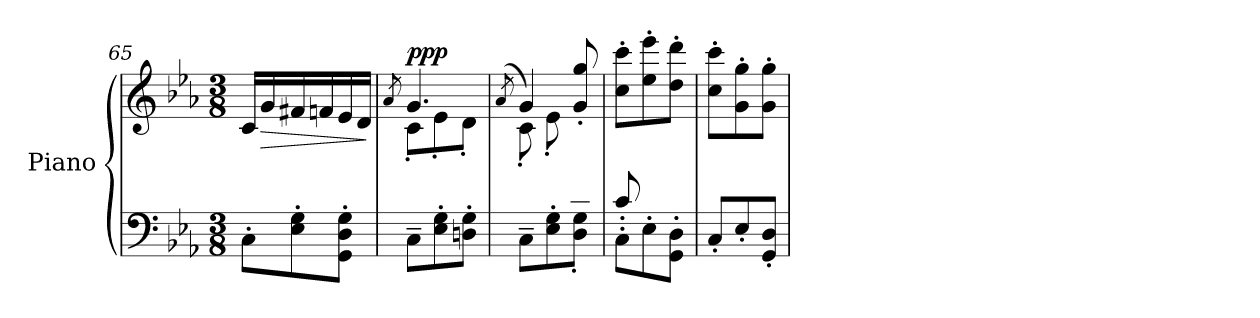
**kern	**kern	**dynam
*part1	*part1	*part1
*staff2	*staff1	*staff1/2
*I"Piano	*	*
*I'Pno.	*	*
*clefF4	*clefG2	*
*k[b-e-a-]	*k[b-e-a-]	*
*M3/8	*M3/8	*
=65	=65	=65
8C'\L	16c/LL	.
!	!	!LO:HP:b
.	16g/	>
8E-\' 8G\'	16f#X/	.
.	16fn/	.
8GG\' 8D\' 8G\'J	16e-/	.
.	16d/JJ	.
.	.	]
=66	=66	=66
.	8qa-/	.
*	*^	*
!	!	!	!LO:DY:a
!	!	!	!LO:DY:n=1:b
8C~\L	4.g/	8c'\L	p pp
8E-\' 8G\'	.	8e-'\	.
8Dn\' 8G\'J	.	8d'\J	.
=67	=67	=67	=67
.	(>8qa-/	.	.
*^	*	*	*
4ryy	8C~\L	4g/)	8c'\L	.
.	8E-\' 8G\'	.	8e-'\	.
!	!	!	!	!LO:DY:b=2
!	!	!	!	!LO:DY:n=1:a
8d'/J	8D\' 8G\'J	8g/' 8gg/'	8ryy	p mf
*	*	*v	*v	*
=68	=68	=68	=68
8C'\L	8c'/	8cc\' 8ccc\'L	.
8E-'\	4ryy	8ee-\' 8eee-\'	.
8GG\' 8D\'J	.	8dd\' 8ddd\'J	.
*v	*v	*	*
=69	=69	=69
8C'/L	8cc\' 8ccc\'L	.
8E-'/	8g\' 8gg\'	.
8GG/' 8D/'J	8g\' 8gg\'J	.
=	=	=
*-	*-	*-
